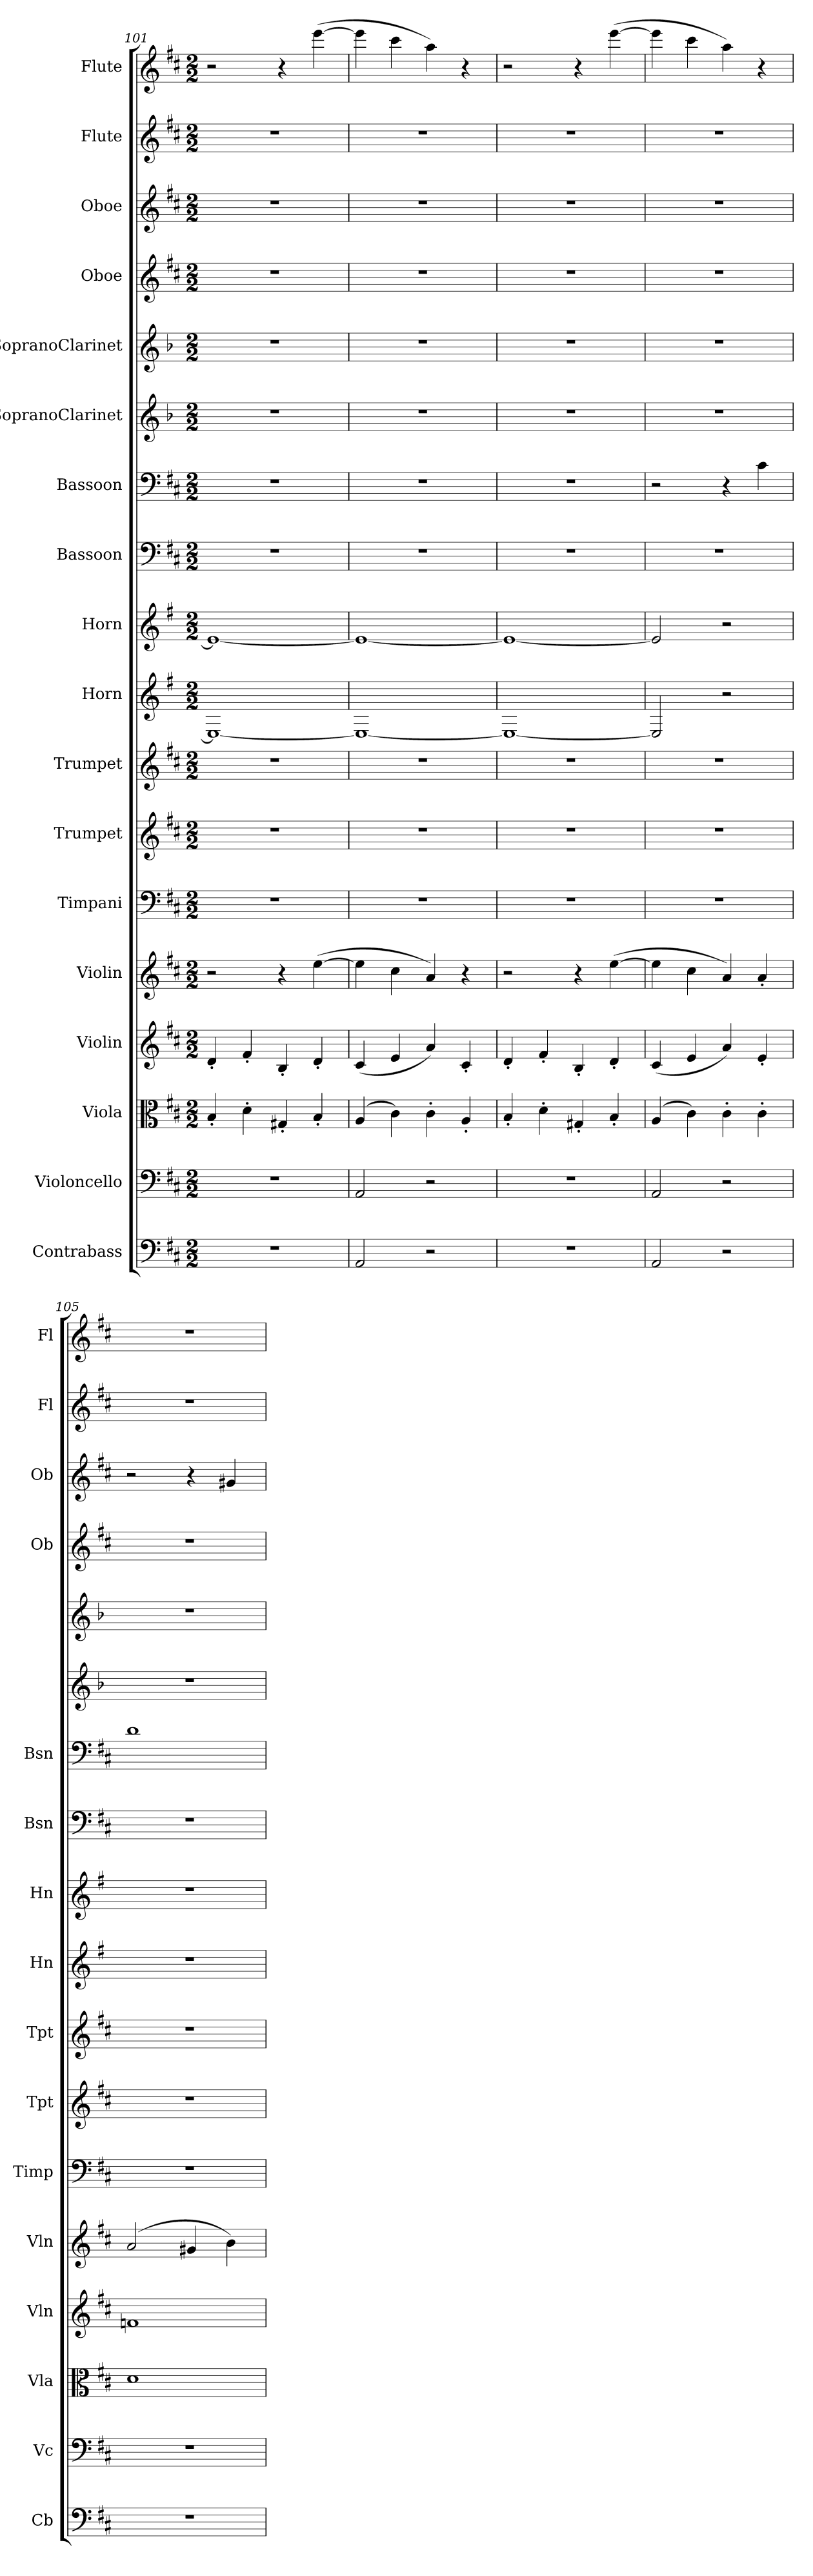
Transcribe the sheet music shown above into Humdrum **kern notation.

**kern	**kern	**kern	**kern	**kern	**kern	**kern	**kern	**kern	**kern	**kern	**kern	**kern	**kern	**kern	**kern	**kern	**kern
*part18	*part17	*part16	*part15	*part14	*part13	*part12	*part11	*part10	*part9	*part8	*part7	*part6	*part5	*part4	*part3	*part2	*part1
*staff18	*staff17	*staff16	*staff15	*staff14	*staff13	*staff12	*staff11	*staff10	*staff9	*staff8	*staff7	*staff6	*staff5	*staff4	*staff3	*staff2	*staff1
*I"Contrabass	*I"Violoncello	*I"Viola	*I"Violin	*I"Violin	*I"Timpani	*I"Trumpet	*I"Trumpet	*I"Horn	*I"Horn	*I"Bassoon	*I"Bassoon	*I"SopranoClarinet	*I"SopranoClarinet	*I"Oboe	*I"Oboe	*I"Flute	*I"Flute
*I'Cb	*I'Vc	*I'Vla	*I'Vln	*I'Vln	*I'Timp	*I'Tpt	*I'Tpt	*I'Hn	*I'Hn	*I'Bsn	*I'Bsn	*	*	*I'Ob	*I'Ob	*I'Fl	*I'Fl
*clefF4	*clefF4	*clefC3	*clefG2	*clefG2	*clefF4	*clefG2	*clefG2	*clefG2	*clefG2	*clefF4	*clefF4	*clefG2	*clefG2	*clefG2	*clefG2	*clefG2	*clefG2
*ITrd7c12	*	*	*	*	*	*ITrd1c2	*ITrd1c2	*ITrd4c7	*ITrd4c7	*	*	*	*	*	*	*	*
*k[f#c#]	*k[f#c#]	*k[f#c#]	*k[f#c#]	*k[f#c#]	*k[f#c#]	*k[]	*k[]	*k[]	*k[]	*k[f#c#]	*k[f#c#]	*k[b-]	*k[b-]	*k[f#c#]	*k[f#c#]	*k[f#c#]	*k[f#c#]
*D:	*D:	*D:	*D:	*D:	*D:	*	*	*	*	*D:	*D:	*	*	*D:	*D:	*D:	*D:
*M2/2	*M2/2	*M2/2	*M2/2	*M2/2	*M2/2	*M2/2	*M2/2	*M2/2	*M2/2	*M2/2	*M2/2	*M2/2	*M2/2	*M2/2	*M2/2	*M2/2	*M2/2
=101	=101	=101	=101	=101	=101	=101	=101	=101	=101	=101	=101	=101	=101	=101	=101	=101	=101
1r	1r	4B'/	4d'/	2r	1r	1r	1r	1AA_	1A_	1r	1r	1r	1r	1r	1r	1r	2r
.	.	4d'\	4f#'/	.	.	.	.	.	.	.	.	.	.	.	.	.	.
.	.	4G#X'/	4B'/	4r	.	.	.	.	.	.	.	.	.	.	.	.	4r
.	.	4B'/	4d'/	(>[4ee\	.	.	.	.	.	.	.	.	.	.	.	.	(>[4eee\
=102	=102	=102	=102	=102	=102	=102	=102	=102	=102	=102	=102	=102	=102	=102	=102	=102	=102
2AAA/	2AA/	(>4A/	(<4c#/	4ee\]	1r	1r	1r	1AA_	1A_	1r	1r	1r	1r	1r	1r	1r	4eee\]
.	.	4c#\)	4e/	4cc#\	.	.	.	.	.	.	.	.	.	.	.	.	4ccc#\
2r	2r	4c#'\	4a/)	4a/)	.	.	.	.	.	.	.	.	.	.	.	.	4aa\)
.	.	4A'/	4c#'/	4r	.	.	.	.	.	.	.	.	.	.	.	.	4r
=103	=103	=103	=103	=103	=103	=103	=103	=103	=103	=103	=103	=103	=103	=103	=103	=103	=103
1r	1r	4B'/	4d'/	2r	1r	1r	1r	1AA_	1A_	1r	1r	1r	1r	1r	1r	1r	2r
.	.	4d'\	4f#'/	.	.	.	.	.	.	.	.	.	.	.	.	.	.
.	.	4G#X'/	4B'/	4r	.	.	.	.	.	.	.	.	.	.	.	.	4r
.	.	4B'/	4d'/	(>[4ee\	.	.	.	.	.	.	.	.	.	.	.	.	(>[4eee\
=104	=104	=104	=104	=104	=104	=104	=104	=104	=104	=104	=104	=104	=104	=104	=104	=104	=104
2AAA/	2AA/	(>4A/	(<4c#/	4ee\]	1r	1r	1r	2AA/]	2A/]	1r	2r	1r	1r	1r	1r	1r	4eee\]
.	.	4c#\)	4e/	4cc#\	.	.	.	.	.	.	.	.	.	.	.	.	4ccc#\
2r	2r	4c#'\	4a/)	4a/)	.	.	.	2r	2r	.	4r	.	.	.	.	.	4aa\)
.	.	4c#'\	4e'/	4a'/	.	.	.	.	.	.	4c#\	.	.	.	.	.	4r
=105	=105	=105	=105	=105	=105	=105	=105	=105	=105	=105	=105	=105	=105	=105	=105	=105	=105
1r	1r	1d	1fn	(>2a/	1r	1r	1r	1r	1r	1r	1d	1r	1r	1r	2r	1r	1r
.	.	.	.	4g#X/	.	.	.	.	.	.	.	.	.	.	4r	.	.
.	.	.	.	4b\)	.	.	.	.	.	.	.	.	.	.	4g#X/	.	.
=	=	=	=	=	=	=	=	=	=	=	=	=	=	=	=	=	=
*-	*-	*-	*-	*-	*-	*-	*-	*-	*-	*-	*-	*-	*-	*-	*-	*-	*-
